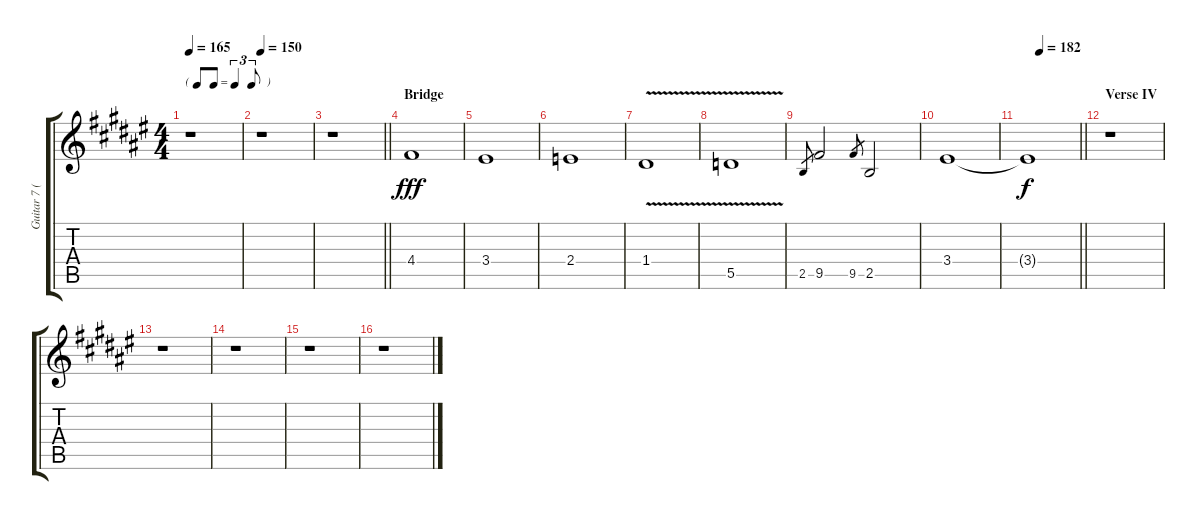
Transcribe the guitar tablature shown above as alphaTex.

\track ("Guitar 7 (trombone)" "Guitar 7 (") {instrument overdrivenguitar}
\staff {score tabs}
\tuning (E4 B3 G3 D3 A2 E2) {hide}
\ts (4 4)
\tf triplet8th
\tempo 165
\clef g2
\ks f#
r.1{dy fff} |
\tempo 150
r.1 |
\barLineRight lightlight
r.1 |
\section ("" "Bridge")
4.4.1 |
3.4.1 |
2.4.1 |
1.4{v}.1 |
5.5{v}.1 |
2.5.8{gr} 9.5.2 9.5.8{gr} 2.5.2 |
3.4.1 |
\tempo (182 0.25)
\barLineRight lightlight
3.4{t}.1{dy f} |
\section ("" "Verse IV")
r.1 |
r.1 |
r.1 |
r.1 |
r.1
